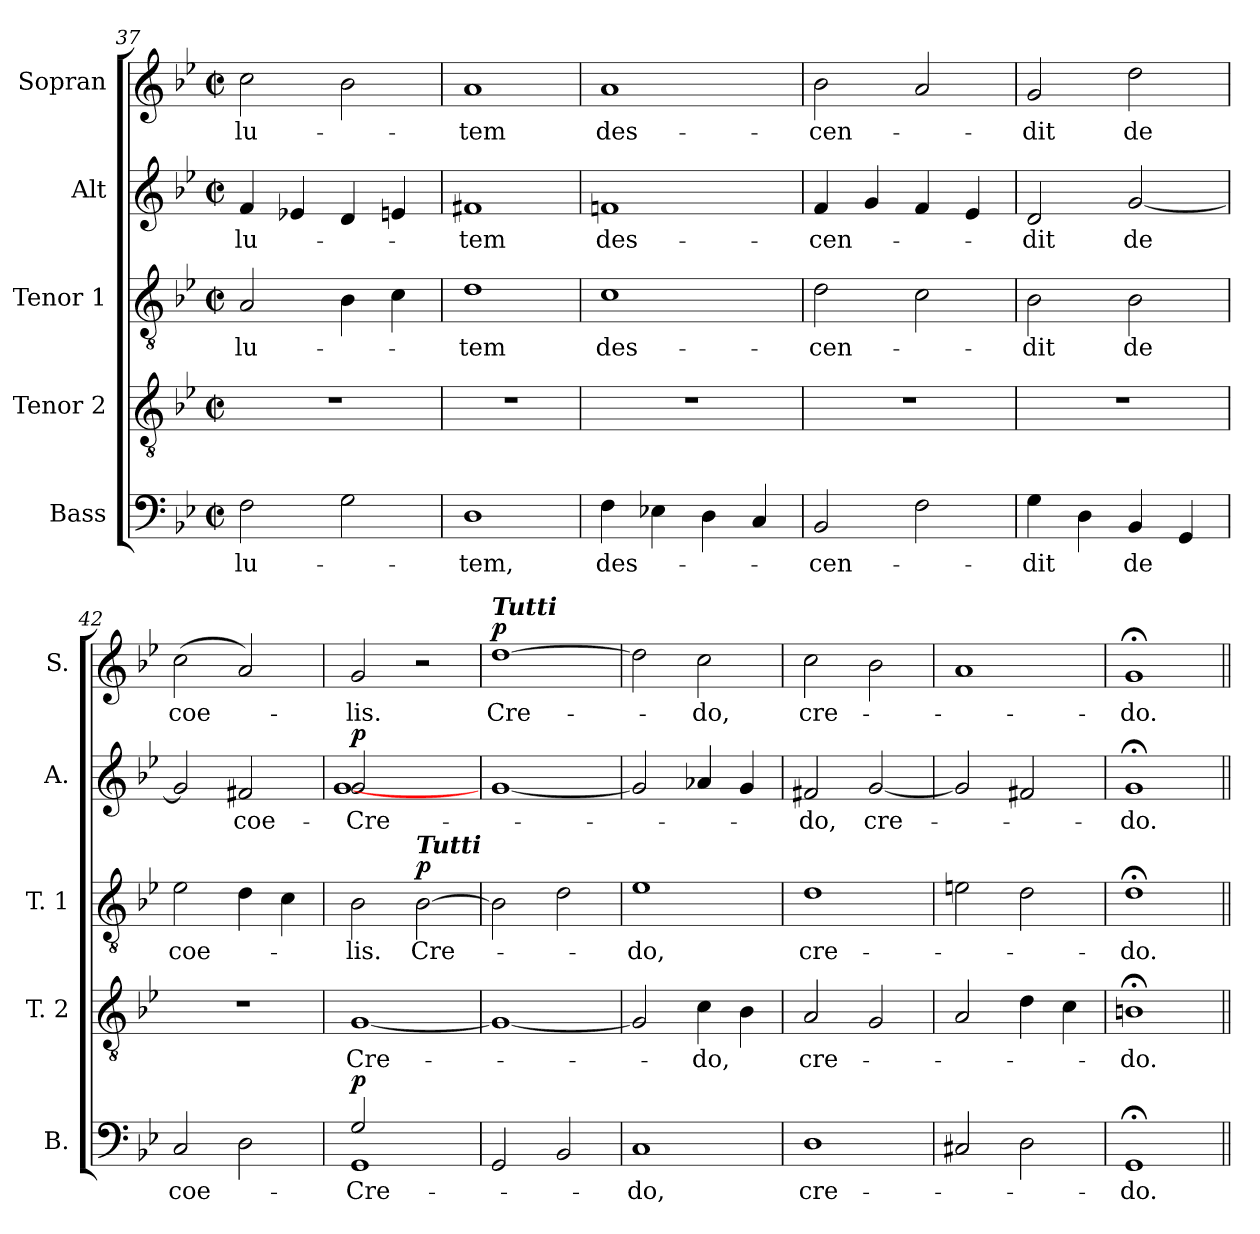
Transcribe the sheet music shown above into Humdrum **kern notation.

**kern	**text	**dynam	**kern	**text	**kern	**text	**dynam	**kern	**text	**dynam	**kern	**text	**dynam
*part5	*part5	*part5	*part4	*part4	*part3	*part3	*part3	*part2	*part2	*part2	*part1	*part1	*part1
*staff5	*staff5	*staff5	*staff4	*staff4	*staff3	*staff3	*staff3	*staff2	*staff2	*staff2	*staff1	*staff1	*staff1
*I"Bass	*	*	*I"Tenor 2	*	*I"Tenor 1	*	*	*I"Alt	*	*	*I"Sopran	*	*
*I'B.	*	*	*I'T. 2	*	*I'T. 1	*	*	*I'A.	*	*	*I'S.	*	*
*clefF4	*	*	*clefGv2	*	*clefGv2	*	*	*clefG2	*	*	*clefG2	*	*
*k[b-e-]	*	*	*k[b-e-]	*	*k[b-e-]	*	*	*k[b-e-]	*	*	*k[b-e-]	*	*
*B-:	*	*	*B-:	*	*B-:	*	*	*B-:	*	*	*B-:	*	*
*M2/2	*	*	*M2/2	*	*M2/2	*	*	*M2/2	*	*	*M2/2	*	*
*met(c|)	*	*	*met(c|)	*	*met(c|)	*	*	*met(c|)	*	*	*met(c|)	*	*
=37	=37	=37	=37	=37	=37	=37	=37	=37	=37	=37	=37	=37	=37
!	!LO:LY:b	!	!	!	!	!LO:LY:b	!	!	!LO:LY:b	!	!	!LO:LY:b	!
2F\	-lu-	.	1r	.	2A/	-lu-	.	4f/	-lu-	.	2cc\	-lu-	.
.	.	.	.	.	.	.	.	4e-X/	.	.	.	.	.
2G\	.	.	.	.	4B-\	.	.	4d/	.	.	2b-\	.	.
.	.	.	.	.	4c\	.	.	4en/	.	.	.	.	.
=38	=38	=38	=38	=38	=38	=38	=38	=38	=38	=38	=38	=38	=38
!	!LO:LY:b	!	!	!	!	!LO:LY:b	!	!	!LO:LY:b	!	!	!LO:LY:b	!
1D	-tem,	.	1r	.	1d	-tem	.	1f#X	-tem	.	1a	-tem	.
!!LO:PB:g=z
=39	=39	=39	=39	=39	=39	=39	=39	=39	=39	=39	=39	=39	=39
!	!LO:LY:b	!	!	!	!	!LO:LY:b	!	!	!LO:LY:b	!	!	!LO:LY:b	!
4F\	des-	.	1r	.	1c	des-	.	1fn	des-	.	1a	des-	.
4E-X\	.	.	.	.	.	.	.	.	.	.	.	.	.
4D\	.	.	.	.	.	.	.	.	.	.	.	.	.
4C/	.	.	.	.	.	.	.	.	.	.	.	.	.
=40	=40	=40	=40	=40	=40	=40	=40	=40	=40	=40	=40	=40	=40
!	!LO:LY:b	!	!	!	!	!LO:LY:b	!	!	!LO:LY:b	!	!	!LO:LY:b	!
2BB-/	-cen-	.	1r	.	2d\	-cen-	.	4f/	-cen-	.	2b-\	-cen-	.
.	.	.	.	.	.	.	.	4g/	.	.	.	.	.
2F\	.	.	.	.	2c\	.	.	4f/	.	.	2a/	.	.
.	.	.	.	.	.	.	.	4e-/	.	.	.	.	.
=41	=41	=41	=41	=41	=41	=41	=41	=41	=41	=41	=41	=41	=41
!	!LO:LY:b	!	!	!	!	!LO:LY:b	!	!	!LO:LY:b	!	!	!LO:LY:b	!
4G\	-dit	.	1r	.	2B-\	-dit	.	2d/	-dit	.	2g/	-dit	.
4D\	.	.	.	.	.	.	.	.	.	.	.	.	.
!	!LO:LY:b	!	!	!	!	!LO:LY:b	!	!	!LO:LY:b	!	!	!LO:LY:b	!
4BB-/	de	.	.	.	2B-\	de	.	[2g/	de	.	2dd\	de	.
4GG/	.	.	.	.	.	.	.	.	.	.	.	.	.
=42	=42	=42	=42	=42	=42	=42	=42	=42	=42	=42	=42	=42	=42
!	!LO:LY:b	!	!	!	!	!LO:LY:b	!	!	!	!	!	!LO:LY:b	!
2C/	coe-	.	1r	.	2e-\	coe-	.	2g/]	.	.	(>2cc\	coe-	.
!	!	!	!	!	!	!	!	!	!LO:LY:b	!	!	!	!
2D\	.	.	.	.	4d\	.	.	2f#X/	coe-	.	2a/)	.	.
.	.	.	.	.	4c\	.	.	.	.	.	.	.	.
=43	=43	=43	=43	=43	=43	=43	=43	=43	=43	=43	=43	=43	=43
!	!	!	!	!	!	!	!	!LO:TX:a:t=lis.	!	!	!	!	!
!	!	!	!	!	!	!	!	!LO:TX:a:Bi:t=Tutti	!	!	!	!	!
!LO:TX:a:t=lis.	!	!	!	!	!	!	!	!	!	!	!	!	!
!LO:TX:b:Bi:t=Tutti	!	!	!	!	!	!	!	!	!	!	!	!	!
!	!LO:LY:b	!LO:DY:b	!	!LO:LY:b	!	!LO:LY:b	!	!	!LO:LY:b	!LO:DY:b	!	!LO:LY:b	!
*^	*	*	*	*	*	*	*	*^	*	*	*	*	*
2G/	1GG	-Cre-	p	[1G	Cre-	2B-\	-lis.	.	2g/	[<1g	-Cre-	p	2g/	-lis.	.
!	!	!	!	!	!	!LO:TX:a:Bi:t=Tutti	!	!	!	!	!	!	!	!	!
!	!	!	!	!	!	!	!LO:LY:b	!LO:DY:a	!	!	!	!	!	!	!
2rcyy	.	.	.	.	.	[2B-\	Cre-	p	2ryy	.	.	.	2r	.	.
*v	*v	*	*	*	*	*	*	*	*v	*v	*	*	*	*	*
!!LO:LB:g=z
=44	=44	=44	=44	=44	=44	=44	=44	=44	=44	=44	=44	=44	=44
!	!	!	!	!	!	!	!	!	!	!	!LO:TX:a:Bi:t=Tutti	!	!
!	!	!	!	!	!	!	!	!	!	!	!	!LO:LY:b	!LO:DY:a
2GG/	.	.	1G_	.	2B-\]	.	.	[1g	.	.	[1dd	Cre-	p
2BB-/	.	.	.	.	2d\	.	.	.	.	.	.	.	.
=45	=45	=45	=45	=45	=45	=45	=45	=45	=45	=45	=45	=45	=45
!	!LO:LY:b	!	!	!	!	!LO:LY:b	!	!	!	!	!	!	!
1C	-do,	.	2G/]	.	1e-	-do,	.	2g/]	.	.	2dd\]	.	.
!	!	!	!	!LO:LY:b	!	!	!	!	!	!	!	!LO:LY:b	!
.	.	.	4c\	-do,	.	.	.	4a-X/	.	.	2cc\	-do,	.
.	.	.	4B-\	.	.	.	.	4g/	.	.	.	.	.
=46	=46	=46	=46	=46	=46	=46	=46	=46	=46	=46	=46	=46	=46
!	!LO:LY:b	!	!	!LO:LY:b	!	!LO:LY:b	!	!	!LO:LY:b	!	!	!LO:LY:b	!
1D	cre-	.	2A/	cre-	1d	cre-	.	2f#X/	-do,	.	2cc\	cre-	.
!	!	!	!	!	!	!	!	!	!LO:LY:b	!	!	!	!
.	.	.	2G/	.	.	.	.	[2g/	cre-	.	2b-\	.	.
=47	=47	=47	=47	=47	=47	=47	=47	=47	=47	=47	=47	=47	=47
2C#X/	.	.	2A/	.	2en\	.	.	2g/]	.	.	1a	.	.
2D\	.	.	4d\	.	2d\	.	.	2f#X/	.	.	.	.	.
.	.	.	4c\	.	.	.	.	.	.	.	.	.	.
=48	=48	=48	=48	=48	=48	=48	=48	=48	=48	=48	=48	=48	=48
!	!LO:LY:b	!	!	!LO:LY:b	!	!LO:LY:b	!	!	!LO:LY:b	!	!	!LO:LY:b	!
1GG;<	-do.	.	1Bn;<	-do.	1d;<	-do.	.	1g;<	-do.	.	1g;<	-do.	.
=||	=||	=||	=||	=||	=||	=||	=||	=||	=||	=||	=||	=||	=||
*-	*-	*-	*-	*-	*-	*-	*-	*-	*-	*-	*-	*-	*-
